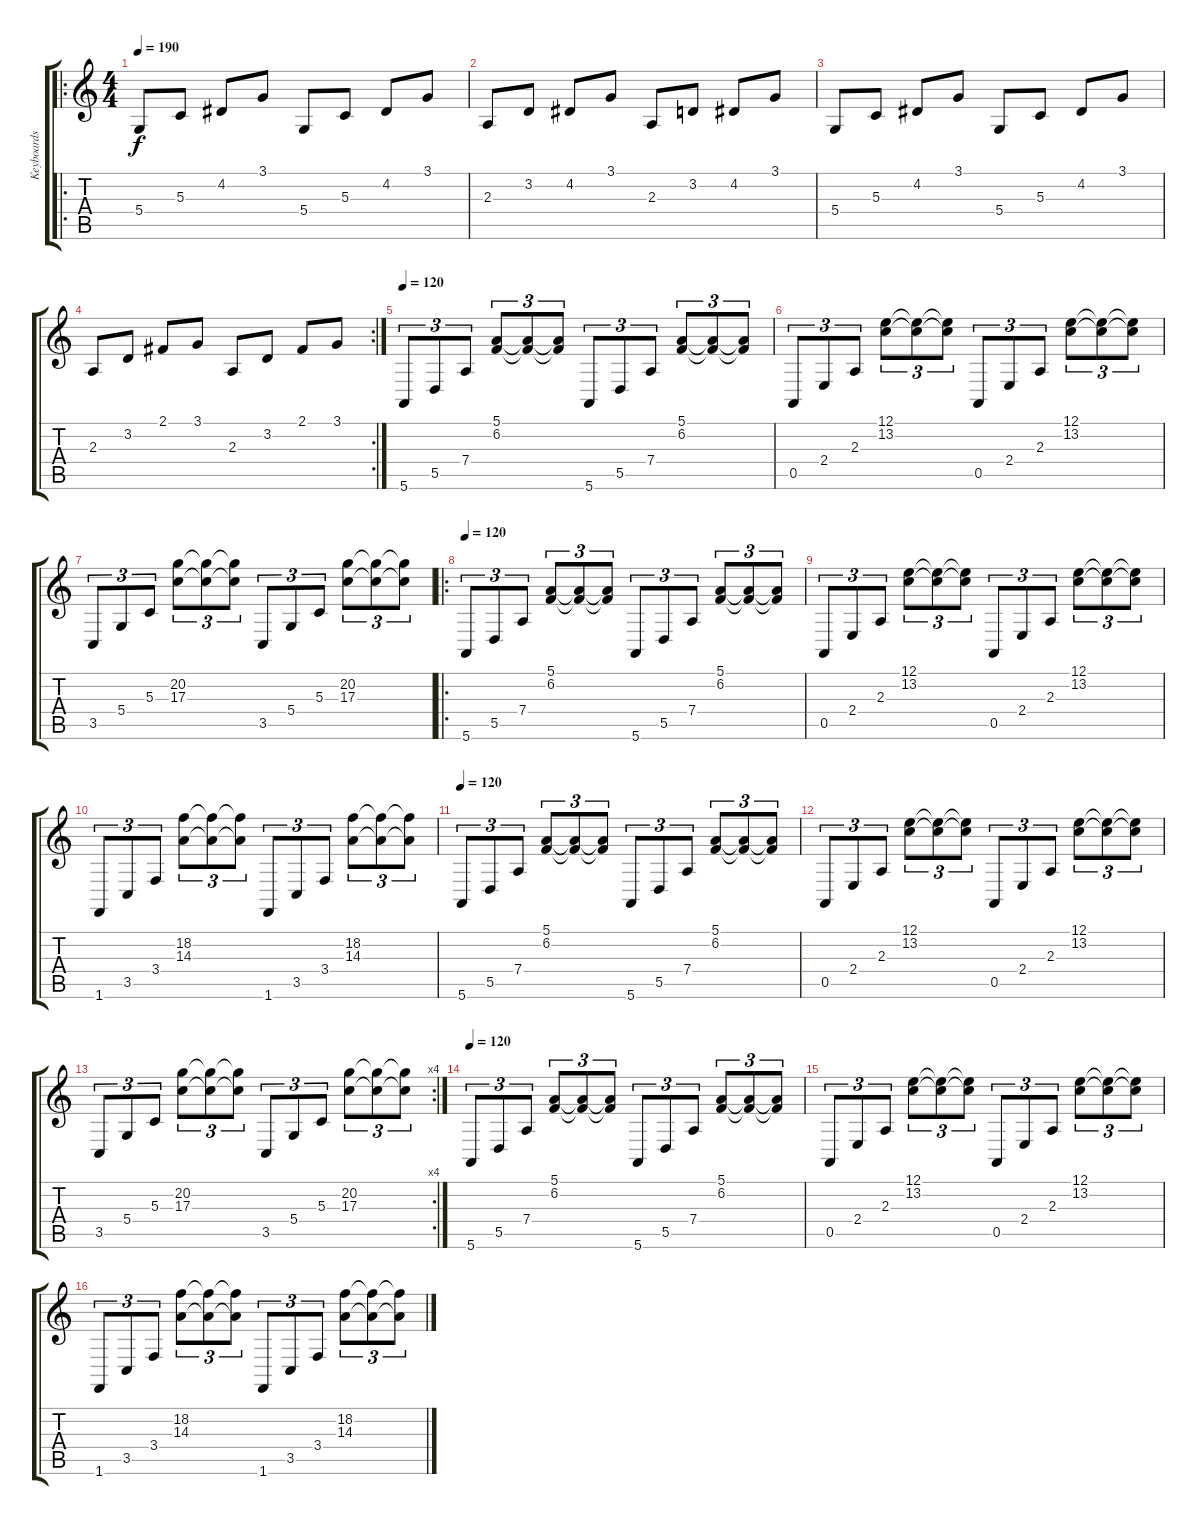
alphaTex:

\track ("Keyboards 2" "Keyboards ") {instrument acousticgrandpiano}
\staff {score tabs}
\tuning (E4 B3 G3 D3 A2 E2) {hide}
\ro
\ts (4 4)
\tempo 190
\clef g2
\ks c
5.4.8{dy f} 5.3.8 4.2.8 3.1.8 5.4.8 5.3.8 4.2.8 3.1.8 |
2.3.8 3.2.8 4.2.8 3.1.8 2.3.8 3.2.8 4.2.8 3.1.8 |
5.4.8 5.3.8 4.2.8 3.1.8 5.4.8 5.3.8 4.2.8 3.1.8 |
\rc 2
2.3.8 3.2.8 2.1.8 3.1.8 2.3.8 3.2.8 2.1.8 3.1.8 |
\tempo 120
5.6.8{tu (3 2)} 5.5.8{tu (3 2)} 7.4.8{tu (3 2)} (5.1 6.2).8{tu (3 2)} (5.1{t} 6.2{t}).8{tu (3 2)} (5.1{t} 6.2{t}).8{tu (3 2)} 5.6.8{tu (3 2)} 5.5.8{tu (3 2)} 7.4.8{tu (3 2)} (5.1 6.2).8{tu (3 2)} (5.1{t} 6.2{t}).8{tu (3 2)} (5.1{t} 6.2{t}).8{tu (3 2)} |
0.5.8{tu (3 2)} 2.4.8{tu (3 2)} 2.3.8{tu (3 2)} (12.1 13.2).8{tu (3 2)} (12.1{t} 13.2{t}).8{tu (3 2)} (12.1{t} 13.2{t}).8{tu (3 2)} 0.5.8{tu (3 2)} 2.4.8{tu (3 2)} 2.3.8{tu (3 2)} (12.1 13.2).8{tu (3 2)} (12.1{t} 13.2{t}).8{tu (3 2)} (12.1{t} 13.2{t}).8{tu (3 2)} |
3.5.8{tu (3 2)} 5.4.8{tu (3 2)} 5.3.8{tu (3 2)} (20.2 17.3).8{tu (3 2)} (20.2{t} 17.3{t}).8{tu (3 2)} (20.2{t} 17.3{t}).8{tu (3 2)} 3.5.8{tu (3 2)} 5.4.8{tu (3 2)} 5.3.8{tu (3 2)} (20.2 17.3).8{tu (3 2)} (20.2{t} 17.3{t}).8{tu (3 2)} (20.2{t} 17.3{t}).8{tu (3 2)} |
\ro
\tempo 120
5.6.8{tu (3 2)} 5.5.8{tu (3 2)} 7.4.8{tu (3 2)} (5.1 6.2).8{tu (3 2)} (5.1{t} 6.2{t}).8{tu (3 2)} (5.1{t} 6.2{t}).8{tu (3 2)} 5.6.8{tu (3 2)} 5.5.8{tu (3 2)} 7.4.8{tu (3 2)} (5.1 6.2).8{tu (3 2)} (5.1{t} 6.2{t}).8{tu (3 2)} (5.1{t} 6.2{t}).8{tu (3 2)} |
0.5.8{tu (3 2)} 2.4.8{tu (3 2)} 2.3.8{tu (3 2)} (12.1 13.2).8{tu (3 2)} (12.1{t} 13.2{t}).8{tu (3 2)} (12.1{t} 13.2{t}).8{tu (3 2)} 0.5.8{tu (3 2)} 2.4.8{tu (3 2)} 2.3.8{tu (3 2)} (12.1 13.2).8{tu (3 2)} (12.1{t} 13.2{t}).8{tu (3 2)} (12.1{t} 13.2{t}).8{tu (3 2)} |
1.6.8{tu (3 2)} 3.5.8{tu (3 2)} 3.4.8{tu (3 2)} (18.2 14.3).8{tu (3 2)} (18.2{t} 14.3{t}).8{tu (3 2)} (18.2{t} 14.3{t}).8{tu (3 2)} 1.6.8{tu (3 2)} 3.5.8{tu (3 2)} 3.4.8{tu (3 2)} (18.2 14.3).8{tu (3 2)} (18.2{t} 14.3{t}).8{tu (3 2)} (18.2{t} 14.3{t}).8{tu (3 2)} |
\tempo 120
5.6.8{tu (3 2)} 5.5.8{tu (3 2)} 7.4.8{tu (3 2)} (5.1 6.2).8{tu (3 2)} (5.1{t} 6.2{t}).8{tu (3 2)} (5.1{t} 6.2{t}).8{tu (3 2)} 5.6.8{tu (3 2)} 5.5.8{tu (3 2)} 7.4.8{tu (3 2)} (5.1 6.2).8{tu (3 2)} (5.1{t} 6.2{t}).8{tu (3 2)} (5.1{t} 6.2{t}).8{tu (3 2)} |
0.5.8{tu (3 2)} 2.4.8{tu (3 2)} 2.3.8{tu (3 2)} (12.1 13.2).8{tu (3 2)} (12.1{t} 13.2{t}).8{tu (3 2)} (12.1{t} 13.2{t}).8{tu (3 2)} 0.5.8{tu (3 2)} 2.4.8{tu (3 2)} 2.3.8{tu (3 2)} (12.1 13.2).8{tu (3 2)} (12.1{t} 13.2{t}).8{tu (3 2)} (12.1{t} 13.2{t}).8{tu (3 2)} |
\rc 4
3.5.8{tu (3 2)} 5.4.8{tu (3 2)} 5.3.8{tu (3 2)} (20.2 17.3).8{tu (3 2)} (20.2{t} 17.3{t}).8{tu (3 2)} (20.2{t} 17.3{t}).8{tu (3 2)} 3.5.8{tu (3 2)} 5.4.8{tu (3 2)} 5.3.8{tu (3 2)} (20.2 17.3).8{tu (3 2)} (20.2{t} 17.3{t}).8{tu (3 2)} (20.2{t} 17.3{t}).8{tu (3 2)} |
\tempo 120
5.6.8{tu (3 2)} 5.5.8{tu (3 2)} 7.4.8{tu (3 2)} (5.1 6.2).8{tu (3 2)} (5.1{t} 6.2{t}).8{tu (3 2)} (5.1{t} 6.2{t}).8{tu (3 2)} 5.6.8{tu (3 2)} 5.5.8{tu (3 2)} 7.4.8{tu (3 2)} (5.1 6.2).8{tu (3 2)} (5.1{t} 6.2{t}).8{tu (3 2)} (5.1{t} 6.2{t}).8{tu (3 2)} |
0.5.8{tu (3 2)} 2.4.8{tu (3 2)} 2.3.8{tu (3 2)} (12.1 13.2).8{tu (3 2)} (12.1{t} 13.2{t}).8{tu (3 2)} (12.1{t} 13.2{t}).8{tu (3 2)} 0.5.8{tu (3 2)} 2.4.8{tu (3 2)} 2.3.8{tu (3 2)} (12.1 13.2).8{tu (3 2)} (12.1{t} 13.2{t}).8{tu (3 2)} (12.1{t} 13.2{t}).8{tu (3 2)} |
1.6.8{tu (3 2)} 3.5.8{tu (3 2)} 3.4.8{tu (3 2)} (18.2 14.3).8{tu (3 2)} (18.2{t} 14.3{t}).8{tu (3 2)} (18.2{t} 14.3{t}).8{tu (3 2)} 1.6.8{tu (3 2)} 3.5.8{tu (3 2)} 3.4.8{tu (3 2)} (18.2 14.3).8{tu (3 2)} (18.2{t} 14.3{t}).8{tu (3 2)} (18.2{t} 14.3{t}).8{tu (3 2)}
